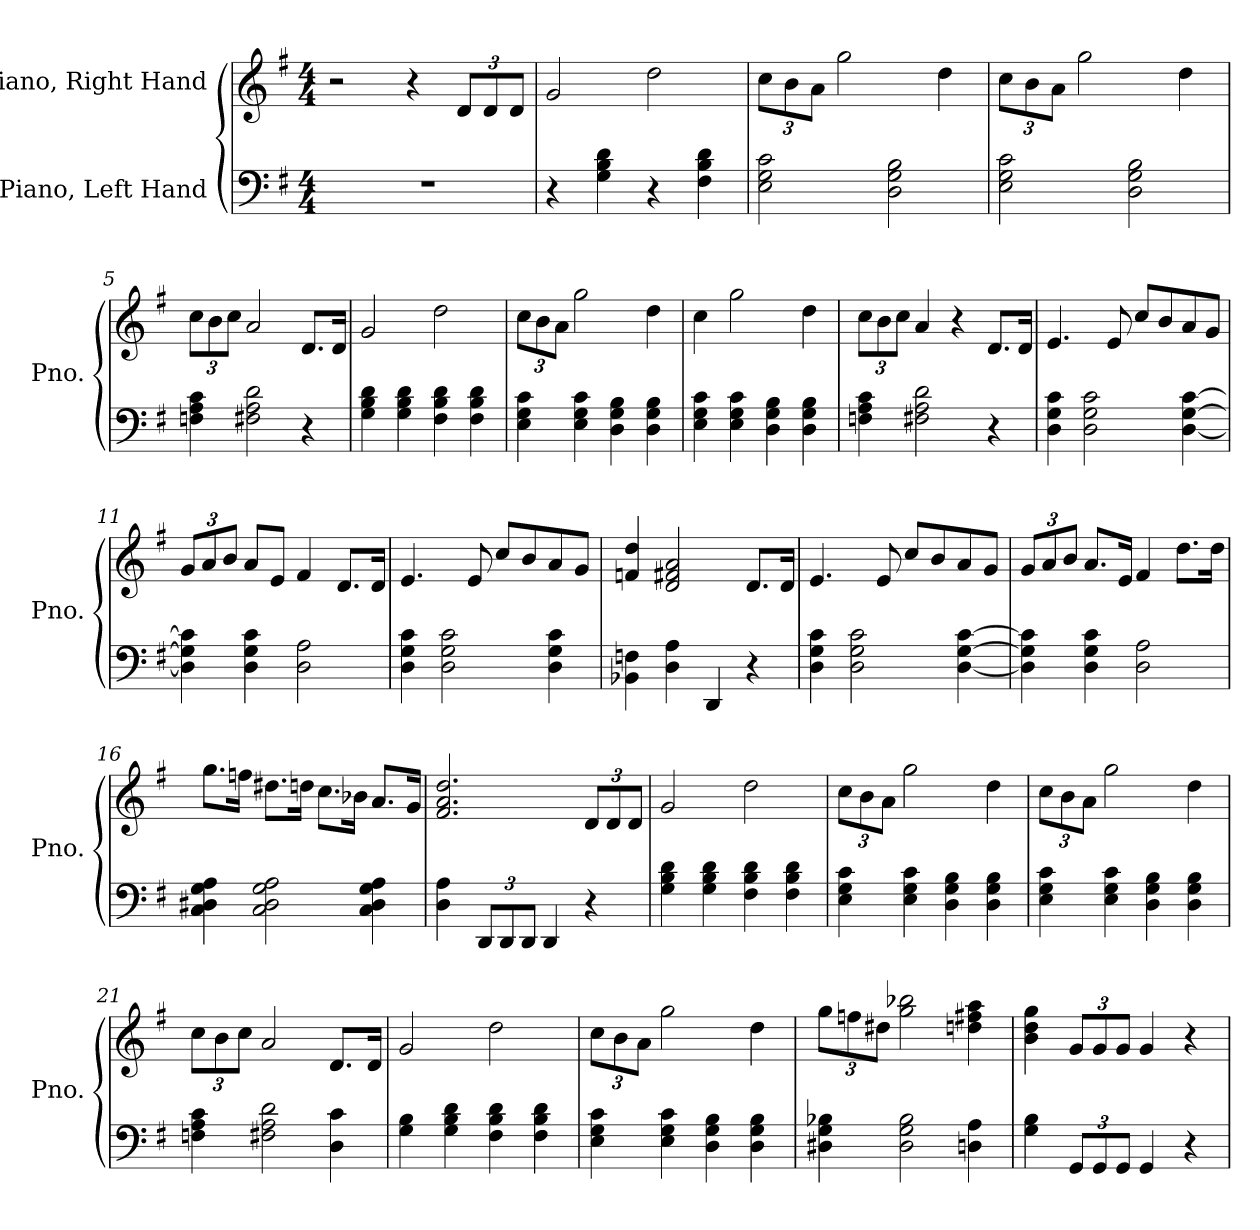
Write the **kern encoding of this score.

**kern	**kern
*part2	*part1
*staff2	*staff1
*I"Piano, Left Hand	*I"Piano, Right Hand
*I'Pno.	*I'Pno.
*clefF4	*clefG2
*k[f#]	*k[f#]
*M4/4	*M4/4
*MM100	*MM100
=1	=1
1r	2r
.	4r
*	*Xbrackettup
.	12d/L
.	12d/
.	12d/J
=2	=2
4r	2g/
4G\ 4B\ 4d\	.
4r	2dd\
4F#\ 4B\ 4d\	.
=3	=3
2E\ 2G\ 2c\	12cc\L
.	12b\
.	12a\J
.	2gg\
2D\ 2G\ 2B\	.
.	4dd\
=4	=4
2E\ 2G\ 2c\	12cc\L
.	12b\
.	12a\J
.	2gg\
2D\ 2G\ 2B\	.
.	4dd\
=5	=5
4Fn\ 4A\ 4c\	12cc\L
.	12b\
.	12cc\J
2F#X\ 2A\ 2d\	2a/
4r	8.d/L
.	16d/Jk
=6	=6
4G\ 4B\ 4d\	2g/
4G\ 4B\ 4d\	.
4F#\ 4B\ 4d\	2dd\
4F#\ 4B\ 4d\	.
!!LO:LB:g=z
=7	=7
4E\ 4G\ 4c\	12cc\L
.	12b\
.	12a\J
4E\ 4G\ 4c\	2gg\
4D\ 4G\ 4B\	.
4D\ 4G\ 4B\	4dd\
=8	=8
4E\ 4G\ 4c\	4cc\
4E\ 4G\ 4c\	2gg\
4D\ 4G\ 4B\	.
4D\ 4G\ 4B\	4dd\
=9	=9
4Fn\ 4A\ 4c\	12cc\L
.	12b\
.	12cc\J
2F#X\ 2A\ 2d\	4a/
.	4r
4r	8.d/L
.	16d/Jk
=10	=10
4D\ 4G\ 4c\	4.e/
2D\ 2G\ 2c\	.
.	8e/
.	8cc/L
.	8b/
[4D\ [4G\ [4c\	8a/
.	8g/J
=11	=11
4D\] 4G\] 4c\]	12g/L
.	12a/
.	12b/J
4D\ 4G\ 4c\	8a/L
.	8e/J
2D\ 2A\	4f#/
.	8.d/L
.	16d/Jk
!!LO:LB:g=z
=12	=12
4D\ 4G\ 4c\	4.e/
2D\ 2G\ 2c\	.
.	8e/
.	8cc/L
.	8b/
4D\ 4G\ 4c\	8a/
.	8g/J
=13	=13
4BB-X\ 4Fn\	4fn/ 4dd/
4D\ 4A\	2d/ 2f#X/ 2a/
4DD/	.
4r	8.d/L
.	16d/Jk
=14	=14
4D\ 4G\ 4c\	4.e/
2D\ 2G\ 2c\	.
.	8e/
.	8cc/L
.	8b/
[4D\ [4G\ [4c\	8a/
.	8g/J
=15	=15
4D\] 4G\] 4c\]	12g/L
.	12a/
.	12b/J
4D\ 4G\ 4c\	8.a/L
.	16e/Jk
2D\ 2A\	4f#/
.	8.dd\L
.	16dd\Jk
!!LO:LB:g=z
=16	=16
4C\ 4D#X\ 4G\ 4A\	8.gg\L
.	16ffn\Jk
2C\ 2D#\ 2G\ 2A\	8.dd#X\L
.	16ddn\Jk
.	8.cc\L
.	16b-X\Jk
4C\ 4D#\ 4G\ 4A\	8.a/L
.	16g/Jk
=17	=17
4D\ 4A\	2.f#/ 2.a/ 2.dd/
*Xbrackettup	*
12DD/L	.
12DD/	.
12DD/J	.
4DD/	.
4r	12d/L
.	12d/
.	12d/J
=18	=18
4G\ 4B\ 4d\	2g/
4G\ 4B\ 4d\	.
4F#\ 4B\ 4d\	2dd\
4F#\ 4B\ 4d\	.
=19	=19
4E\ 4G\ 4c\	12cc\L
.	12b\
.	12a\J
4E\ 4G\ 4c\	2gg\
4D\ 4G\ 4B\	.
4D\ 4G\ 4B\	4dd\
!!LO:LB:g=z
=20	=20
4E\ 4G\ 4c\	12cc\L
.	12b\
.	12a\J
4E\ 4G\ 4c\	2gg\
4D\ 4G\ 4B\	.
4D\ 4G\ 4B\	4dd\
=21	=21
4Fn\ 4A\ 4c\	12cc\L
.	12b\
.	12cc\J
2F#X\ 2A\ 2d\	2a/
4D\ 4c\	8.d/L
.	16d/Jk
=22	=22
4G\ 4B\	2g/
4G\ 4B\ 4d\	.
4F#\ 4B\ 4d\	2dd\
4F#\ 4B\ 4d\	.
=23	=23
4E\ 4G\ 4c\	12cc\L
.	12b\
.	12a\J
4E\ 4G\ 4c\	2gg\
4D\ 4G\ 4B\	.
4D\ 4G\ 4B\	4dd\
=24	=24
4D#X\ 4G\ 4B-X\	12gg\L
.	12ffn\
.	12dd#X\J
2D#\ 2G\ 2B-\	2gg\ 2bb-X\
4Dn\ 4A\	4ddn\ 4ff#X\ 4aa\
=25	=25
4G\ 4B\	4b\ 4dd\ 4gg\
12GG/L	12g/L
12GG/	12g/
12GG/J	12g/J
4GG/	4g/
4r	4r
=	=
*-	*-
